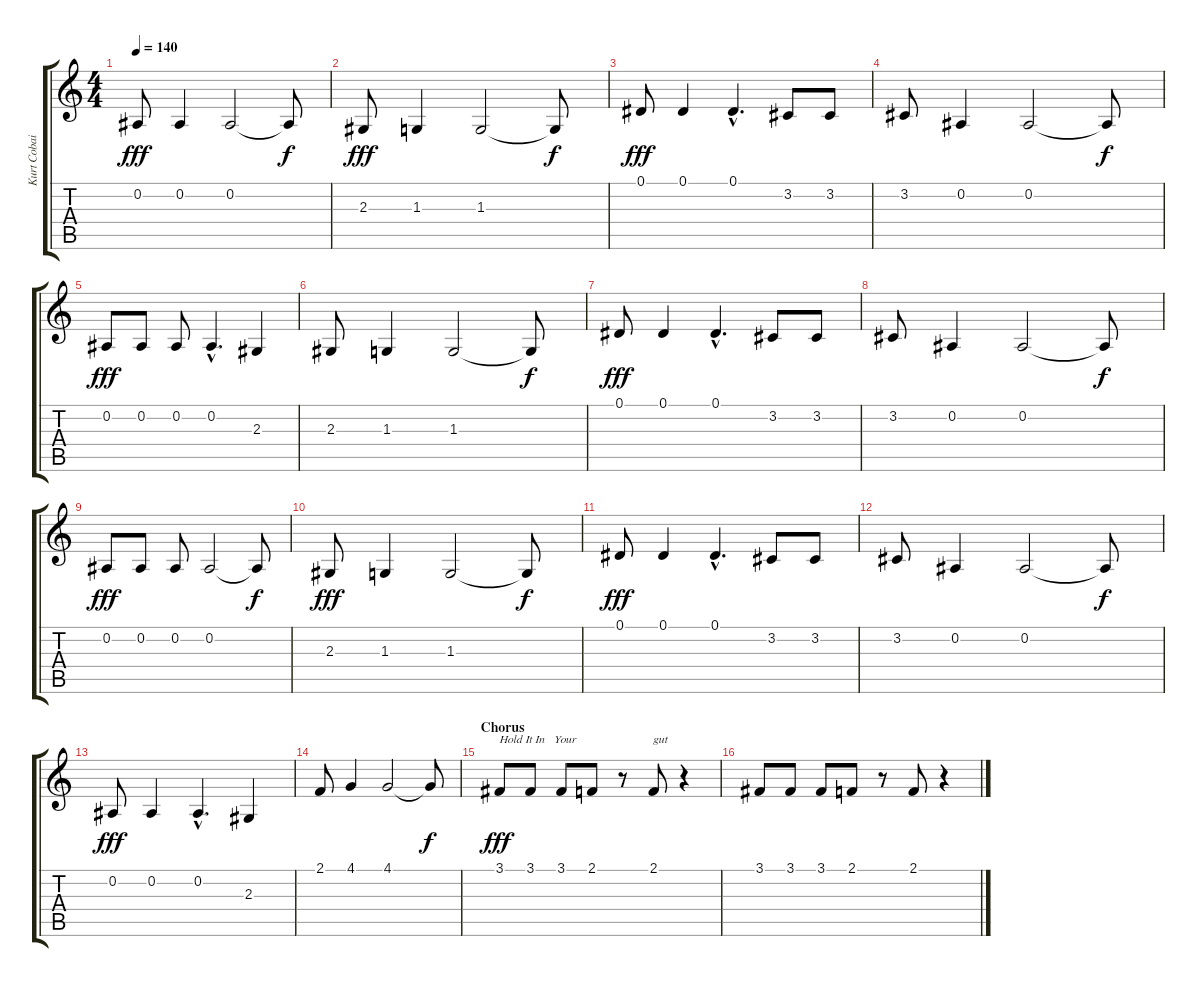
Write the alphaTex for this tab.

\track ("Kurt Cobain - Vocals" "Kurt Cobai") {instrument voiceoohs}
\staff {score tabs}
\tuning (Eb4 Bb3 Gb3 Db3 Ab2 Eb2) {hide}
\ts (4 4)
\tempo 140
\clef g2
\ks c
0.2.8{dy fff} 0.2.4 0.2.2 0.2{t}.8{dy f} |
2.3.8{dy fff} 1.3.4 1.3.2 1.3{t}.8{dy f} |
0.1.8{dy fff} 0.1.4 0.1{hac}.4{d} 3.2.8 3.2.8 |
3.2.8 0.2.4 0.2.2 0.2{t}.8{dy f} |
0.2.8{dy fff} 0.2.8 0.2.8 0.2{hac}.4{d} 2.3.4 |
2.3.8 1.3.4 1.3.2 1.3{t}.8{dy f} |
0.1.8{dy fff} 0.1.4 0.1{hac}.4{d} 3.2.8 3.2.8 |
3.2.8 0.2.4 0.2.2 0.2{t}.8{dy f} |
0.2.8{dy fff} 0.2.8 0.2.8 0.2.2 0.2{t}.8{dy f} |
2.3.8{dy fff} 1.3.4 1.3.2 1.3{t}.8{dy f} |
0.1.8{dy fff} 0.1.4 0.1{hac}.4{d} 3.2.8 3.2.8 |
3.2.8 0.2.4 0.2.2 0.2{t}.8{dy f} |
0.2.8{dy fff} 0.2.4 0.2{hac}.4{d} 2.3.4 |
2.1.8 4.1.4 4.1.2 4.1{t}.8{dy f} |
\section ("" "Chorus")
3.1.8{txt "Hold It In   Your" dy fff} 3.1.8 3.1.8 2.1.8 r.8 2.1.8{txt "gut"} r.4 |
3.1.8 3.1.8 3.1.8 2.1.8 r.8 2.1.8 r.4
